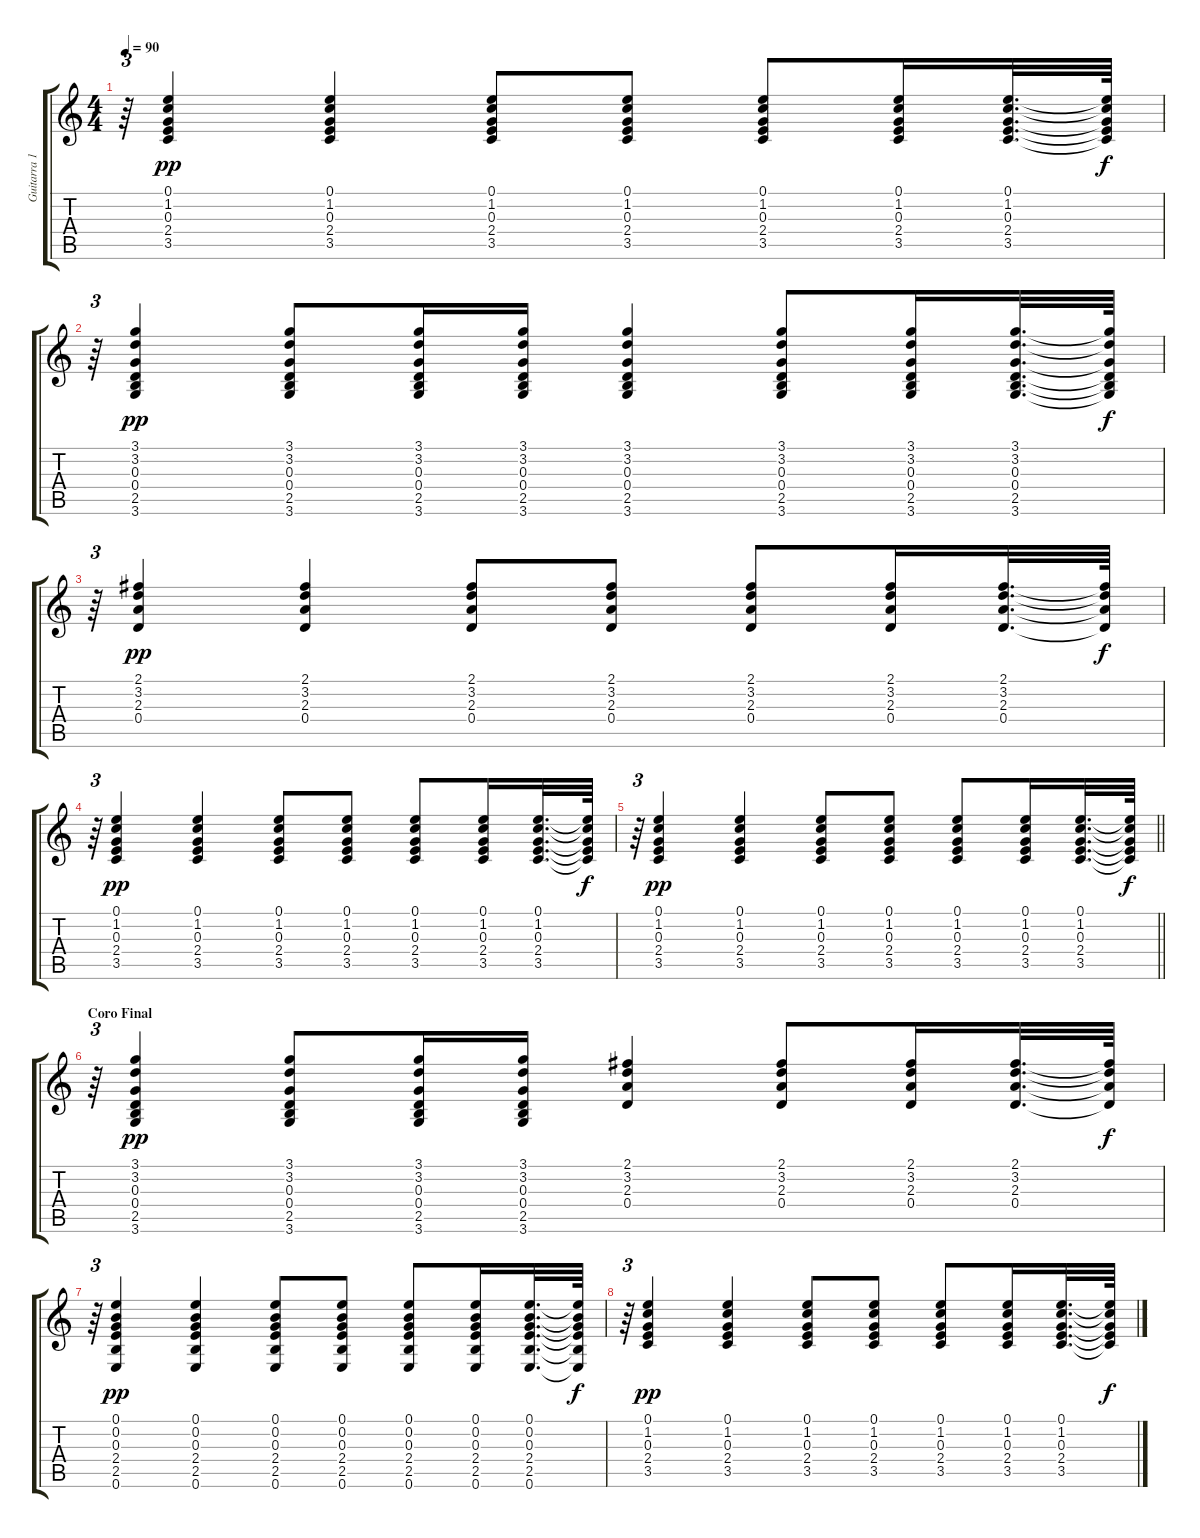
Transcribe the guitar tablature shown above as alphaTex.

\track ("Guitarra 1" "Guitarra 1") {instrument acousticguitarnylon bank 1}
\staff {score tabs}
\tuning (E4 B3 G3 D3 A2 E2) {hide}
\ts (4 4)
\tempo 90
\clef g2
\ks c
r.64{tu (3 2) dy f} (0.1 1.2 0.3 2.4 3.5).4{dy pp} (0.1 1.2 0.3 2.4 3.5).4 (0.1 1.2 0.3 2.4 3.5).8 (0.1 1.2 0.3 2.4 3.5).8 (0.1 1.2 0.3 2.4 3.5).8 (0.1 1.2 0.3 2.4 3.5).16 (0.1 1.2 0.3 2.4 3.5).32{d} (0.1{t} 1.2{t} 0.3{t} 2.4{t} 3.5{t}).64{dy f} |
r.64{tu (3 2)} (3.1 3.2 0.3 0.4 2.5 3.6).4{dy pp} (3.1 3.2 0.3 0.4 2.5 3.6).8 (3.1 3.2 0.3 0.4 2.5 3.6).16 (3.1 3.2 0.3 0.4 2.5 3.6).16 (3.1 3.2 0.3 0.4 2.5 3.6).4 (3.1 3.2 0.3 0.4 2.5 3.6).8 (3.1 3.2 0.3 0.4 2.5 3.6).16 (3.1 3.2 0.3 0.4 2.5 3.6).32{d} (3.1{t} 3.2{t} 0.3{t} 0.4{t} 2.5{t} 3.6{t}).64{dy f} |
r.64{tu (3 2)} (2.1 3.2 2.3 0.4).4{dy pp} (2.1 3.2 2.3 0.4).4 (2.1 3.2 2.3 0.4).8 (2.1 3.2 2.3 0.4).8 (2.1 3.2 2.3 0.4).8 (2.1 3.2 2.3 0.4).16 (2.1 3.2 2.3 0.4).32{d} (2.1{t} 3.2{t} 2.3{t} 0.4{t}).64{dy f} |
r.64{tu (3 2)} (0.1 1.2 0.3 2.4 3.5).4{dy pp} (0.1 1.2 0.3 2.4 3.5).4 (0.1 1.2 0.3 2.4 3.5).8 (0.1 1.2 0.3 2.4 3.5).8 (0.1 1.2 0.3 2.4 3.5).8 (0.1 1.2 0.3 2.4 3.5).16 (0.1 1.2 0.3 2.4 3.5).32{d} (0.1{t} 1.2{t} 0.3{t} 2.4{t} 3.5{t}).64{dy f} |
\barLineRight lightlight
r.64{tu (3 2)} (0.1 1.2 0.3 2.4 3.5).4{dy pp} (0.1 1.2 0.3 2.4 3.5).4 (0.1 1.2 0.3 2.4 3.5).8 (0.1 1.2 0.3 2.4 3.5).8 (0.1 1.2 0.3 2.4 3.5).8 (0.1 1.2 0.3 2.4 3.5).16 (0.1 1.2 0.3 2.4 3.5).32{d} (0.1{t} 1.2{t} 0.3{t} 2.4{t} 3.5{t}).64{dy f} |
\section ("" "Coro Final")
r.64{tu (3 2)} (3.1 3.2 0.3 0.4 2.5 3.6).4{dy pp} (3.1 3.2 0.3 0.4 2.5 3.6).8 (3.1 3.2 0.3 0.4 2.5 3.6).16 (3.1 3.2 0.3 0.4 2.5 3.6).16 (2.1 3.2 2.3 0.4).4 (2.1 3.2 2.3 0.4).8 (2.1 3.2 2.3 0.4).16 (2.1 3.2 2.3 0.4).32{d} (2.1{t} 3.2{t} 2.3{t} 0.4{t}).64{dy f} |
r.64{tu (3 2)} (0.1 0.2 0.3 2.4 2.5 0.6).4{dy pp} (0.1 0.2 0.3 2.4 2.5 0.6).4 (0.1 0.2 0.3 2.4 2.5 0.6).8 (0.1 0.2 0.3 2.4 2.5 0.6).8 (0.1 0.2 0.3 2.4 2.5 0.6).8 (0.1 0.2 0.3 2.4 2.5 0.6).16 (0.1 0.2 0.3 2.4 2.5 0.6).32{d} (0.1{t} 0.2{t} 0.3{t} 2.4{t} 2.5{t} 0.6{t}).64{dy f} |
r.64{tu (3 2)} (0.1 1.2 0.3 2.4 3.5).4{dy pp} (0.1 1.2 0.3 2.4 3.5).4 (0.1 1.2 0.3 2.4 3.5).8 (0.1 1.2 0.3 2.4 3.5).8 (0.1 1.2 0.3 2.4 3.5).8 (0.1 1.2 0.3 2.4 3.5).16 (0.1 1.2 0.3 2.4 3.5).32{d} (0.1{t} 1.2{t} 0.3{t} 2.4{t} 3.5{t}).64{dy f}
